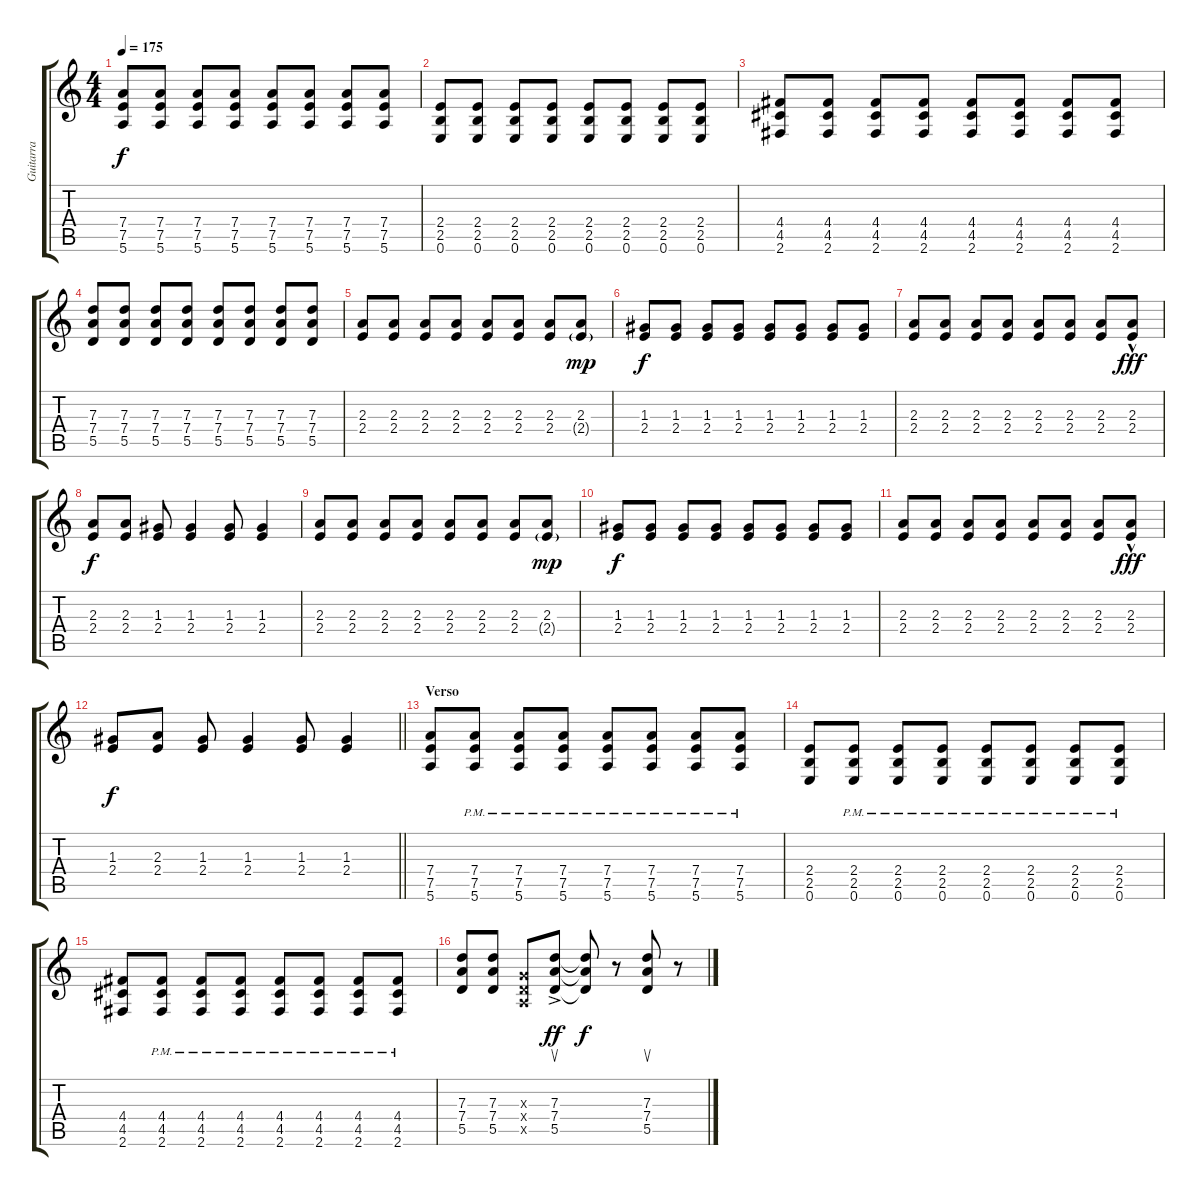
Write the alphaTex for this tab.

\track ("Guitarra" "Guitarra") {instrument distortionguitar}
\staff {score tabs}
\tuning (E4 B3 G3 D3 A2 E2) {hide}
\ts (4 4)
\tempo 175
\clef g2
\ks c
(7.4 7.5 5.6).8{dy f} (7.4 7.5 5.6).8 (7.4 7.5 5.6).8 (7.4 7.5 5.6).8 (7.4 7.5 5.6).8 (7.4 7.5 5.6).8 (7.4 7.5 5.6).8 (7.4 7.5 5.6).8 |
(2.4 2.5 0.6).8 (2.4 2.5 0.6).8 (2.4 2.5 0.6).8 (2.4 2.5 0.6).8 (2.4 2.5 0.6).8 (2.4 2.5 0.6).8 (2.4 2.5 0.6).8 (2.4 2.5 0.6).8 |
(4.4 4.5 2.6).8 (4.4 4.5 2.6).8 (4.4 4.5 2.6).8 (4.4 4.5 2.6).8 (4.4 4.5 2.6).8 (4.4 4.5 2.6).8 (4.4 4.5 2.6).8 (4.4 4.5 2.6).8 |
(7.3 7.4 5.5).8 (7.3 7.4 5.5).8 (7.3 7.4 5.5).8 (7.3 7.4 5.5).8 (7.3 7.4 5.5).8 (7.3 7.4 5.5).8 (7.3 7.4 5.5).8 (7.3 7.4 5.5).8 |
(2.3 2.4).8 (2.3 2.4).8 (2.3 2.4).8 (2.3 2.4).8 (2.3 2.4).8 (2.3 2.4).8 (2.3 2.4).8 (2.3 2.4{g}).8{dy mp} |
(1.3 2.4).8{dy f} (1.3 2.4).8 (1.3 2.4).8 (1.3 2.4).8 (1.3 2.4).8 (1.3 2.4).8 (1.3 2.4).8 (1.3 2.4).8 |
(2.3 2.4).8 (2.3 2.4).8 (2.3 2.4).8 (2.3 2.4).8 (2.3 2.4).8 (2.3 2.4).8 (2.3 2.4).8 (2.3{hac} 2.4).8{dy fff} |
(2.3 2.4).8{dy f} (2.3 2.4).8 (1.3 2.4).8 (1.3 2.4).4 (1.3 2.4).8 (1.3 2.4).4 |
(2.3 2.4).8 (2.3 2.4).8 (2.3 2.4).8 (2.3 2.4).8 (2.3 2.4).8 (2.3 2.4).8 (2.3 2.4).8 (2.3 2.4{g}).8{dy mp} |
(1.3 2.4).8{dy f} (1.3 2.4).8 (1.3 2.4).8 (1.3 2.4).8 (1.3 2.4).8 (1.3 2.4).8 (1.3 2.4).8 (1.3 2.4).8 |
(2.3 2.4).8 (2.3 2.4).8 (2.3 2.4).8 (2.3 2.4).8 (2.3 2.4).8 (2.3 2.4).8 (2.3 2.4).8 (2.3{hac} 2.4).8{dy fff} |
\barLineRight lightlight
(1.3 2.4).8{dy f} (2.3 2.4).8 (1.3 2.4).8 (1.3 2.4).4 (1.3 2.4).8 (1.3 2.4).4 |
\section ("" "Verso")
(7.4 7.5 5.6).8 (7.4{pm} 7.5{pm} 5.6{pm}).8 (7.4{pm} 7.5{pm} 5.6{pm}).8 (7.4{pm} 7.5{pm} 5.6{pm}).8 (7.4{pm} 7.5{pm} 5.6{pm}).8 (7.4{pm} 7.5{pm} 5.6{pm}).8 (7.4{pm} 7.5{pm} 5.6{pm}).8 (7.4{pm} 7.5{pm} 5.6{pm}).8 |
(2.4 2.5 0.6).8 (2.4{pm} 2.5{pm} 0.6{pm}).8 (2.4{pm} 2.5{pm} 0.6{pm}).8 (2.4{pm} 2.5{pm} 0.6{pm}).8 (2.4{pm} 2.5{pm} 0.6{pm}).8 (2.4{pm} 2.5{pm} 0.6{pm}).8 (2.4{pm} 2.5{pm} 0.6{pm}).8 (2.4{pm} 2.5{pm} 0.6{pm}).8 |
(4.4 4.5 2.6).8 (4.4{pm} 4.5{pm} 2.6{pm}).8 (4.4{pm} 4.5{pm} 2.6{pm}).8 (4.4{pm} 4.5{pm} 2.6{pm}).8 (4.4{pm} 4.5{pm} 2.6{pm}).8 (4.4 4.5{pm} 2.6{pm}).8 (4.4{pm} 4.5{pm} 2.6{pm}).8 (4.4{pm} 4.5{pm} 2.6{pm}).8 |
(7.3 7.4 5.5).8 (7.3 7.4 5.5).8 (0.3{x} 0.4{x} 0.5{x}).8 (7.3{ac} 7.4{ac} 5.5{ac}).8{su dy ff} (7.3{t} 7.4{t} 5.5{t}).8{dy f} r.8 (7.3 7.4 5.5).8{su} r.8
